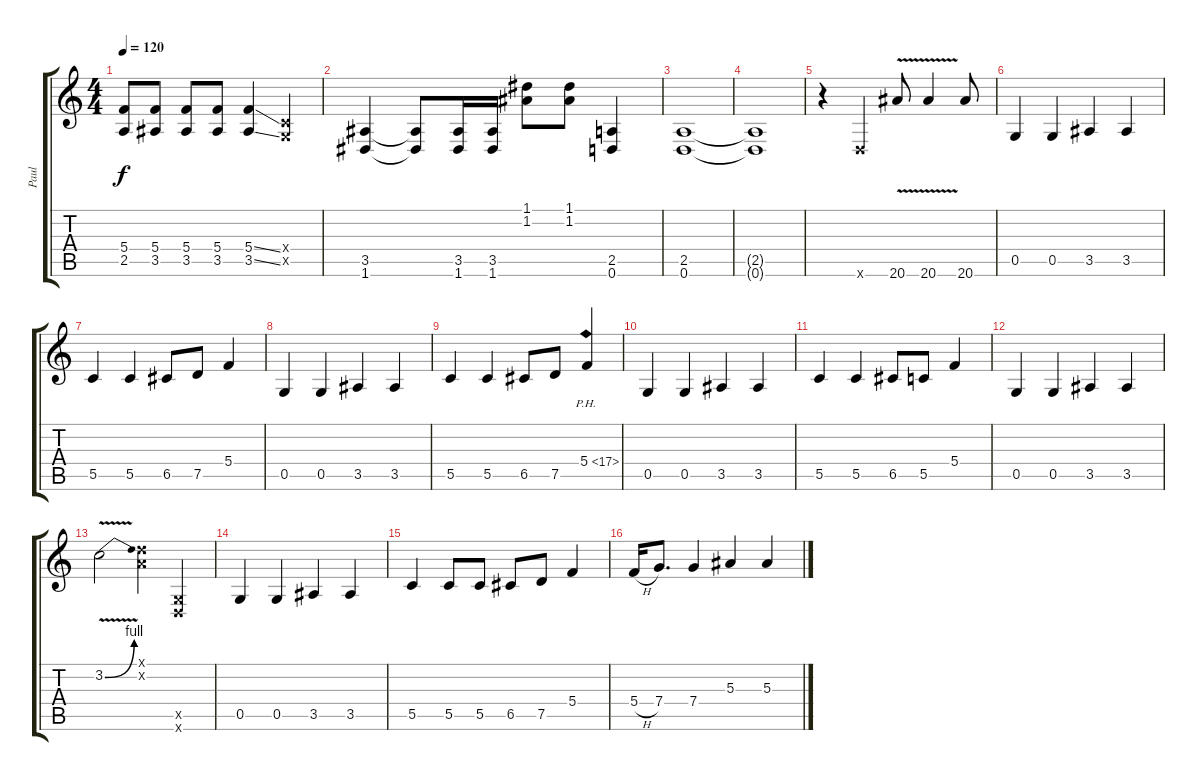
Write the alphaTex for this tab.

\track ("Paul" "Paul") {instrument distortionguitar}
\staff {score tabs}
\tuning (D4 A3 F3 C3 G2 D2) {hide}
\ts (4 4)
\tempo 120
\clef g2
\ks c
(5.4 2.5).8{dy f} (5.4 3.5).8 (5.4 3.5).8 (5.4 3.5).8 (5.4{ss} 3.5{ss}).4 (0.4{x} 0.5{x}).4 |
(3.5 1.6).4 (3.5{t} 1.6{t}).8 (3.5 1.6).16 (3.5 1.6).16 (1.1 1.2).8 (1.1 1.2).8 (2.5 0.6).4 |
(2.5 0.6).1 |
(2.5{t} 0.6{t}).1 |
r.4 0.6{x}.4 20.6{v}.8 20.6{v}.4 20.6.8 |
0.5.4 0.5.4 3.5.4 3.5.4 |
5.5.4 5.5.4 6.5.8 7.5.8 5.4.4 |
0.5.4 0.5.4 3.5.4 3.5.4 |
5.5.4 5.5.4 6.5.8 7.5.8 5.4{ph 12}.4 |
0.5.4 0.5.4 3.5.4 3.5.4 |
5.5.4 5.5.4 6.5.8 5.5.8 5.4.4 |
0.5.4 0.5.4 3.5.4 3.5.4 |
3.2{be (bend 0 0 60 4) v}.2 (0.1{x} 0.2{x}).4 (0.5{x} 0.6{x}).4 |
0.5.4 0.5.4 3.5.4 3.5.4 |
5.5.4 5.5.8 5.5.8 6.5.8 7.5.8 5.4.4 |
5.4{h}.16 7.4.8{d} 7.4.4 5.3.4 5.3.4
